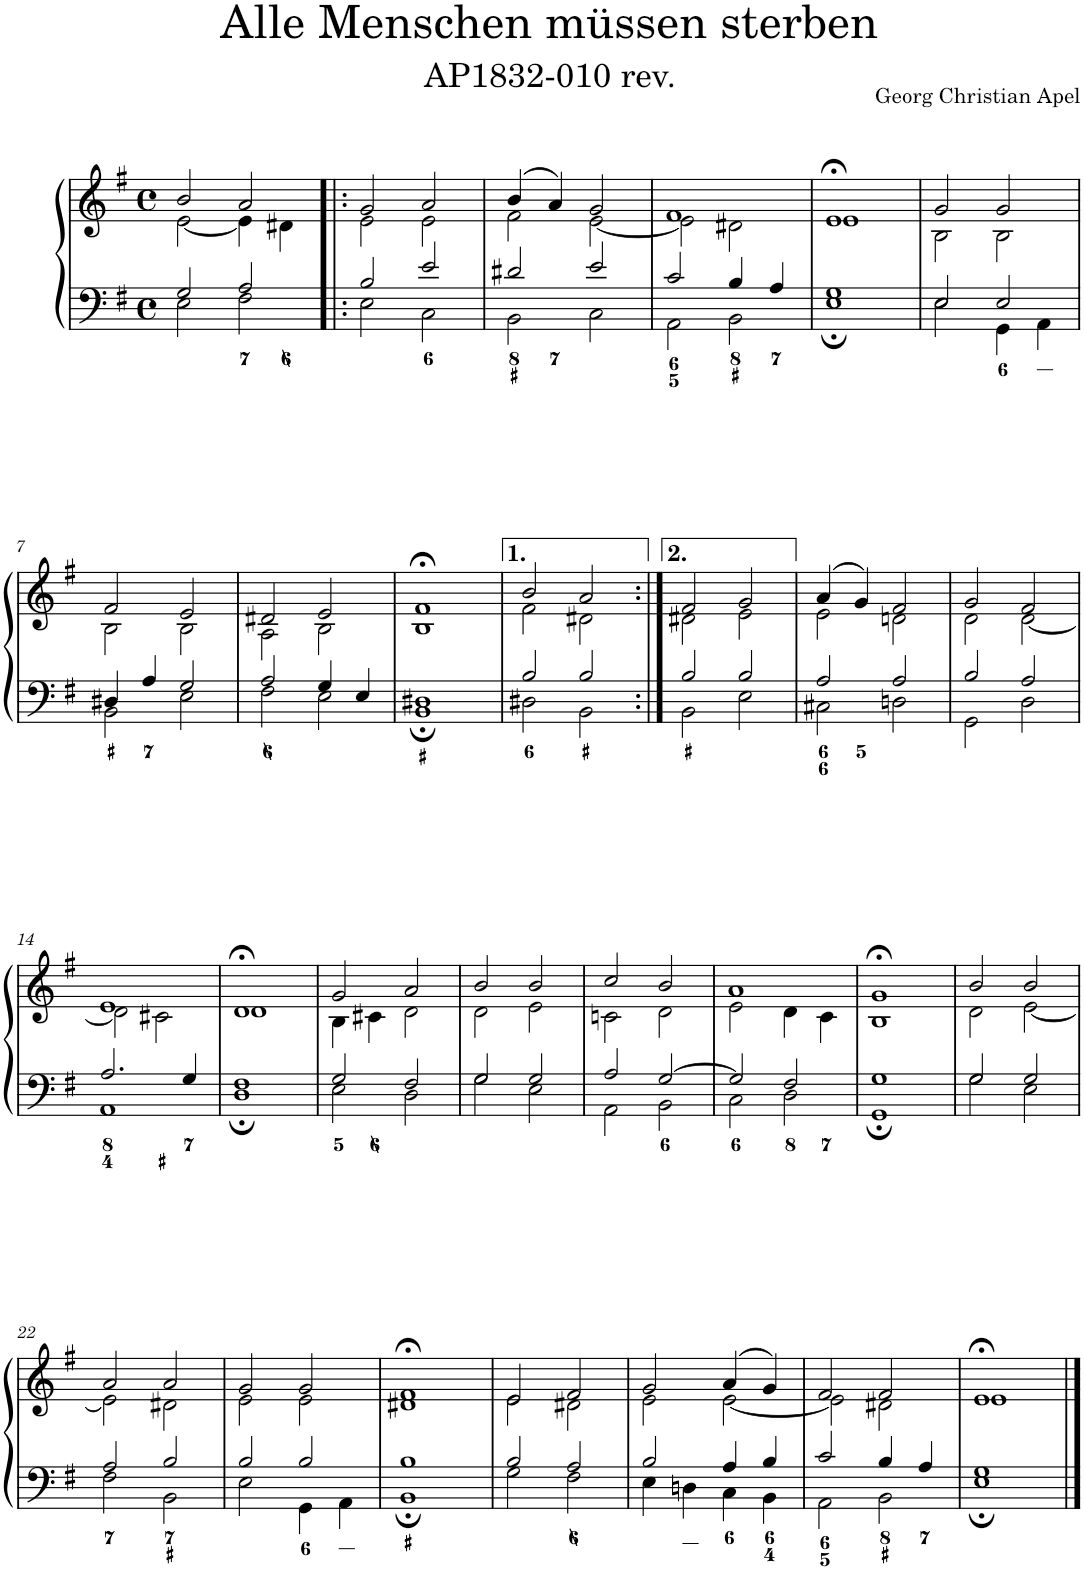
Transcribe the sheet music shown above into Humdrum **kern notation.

**kern	**kern
*part1	*part1
*staff2	*staff1
*I"Piano	*
*I'Pno.	*
*clefF4	*clefG2
*k[f#]	*k[f#]
*M4/4	*M4/4
*met(c)	*met(c)
=1	=1
*^	*^
2G/	2E\	2b/	[2e\
2A/	2F#\	2a/	4e\]
.	.	.	4d#X\
=2!|:	=2!|:	=2!|:	=2!|:
2B/	2E\	2g/	2e\
2e/	2C\	2a/	2e\
=3	=3	=3	=3
2d#X/	2BB\	(4b/	2f#\
.	.	4a/)	.
2e/	2C\	2g/	[2e\
=4	=4	=4	=4
2c/	2AA\	1f#	2e\]
4B/	2BB\	.	2d#X\
4A/	.	.	.
=5	=5	=5	=5
1G	1E;	1e;<	1e
=6	=6	=6	=6
2E/	2E\	2g/	2B\
2E/	4GG\	2g/	2B\
.	4AA\	.	.
!!LO:LB:g=z	!!
=7	=7	=7	=7
4D#X/	2BB\	2f#/	2B\
4A/	.	.	.
2G/	2E\	2e/	2B\
=8	=8	=8	=8
2A/	2F#\	2d#X/	2A\
4G/	2E\	2e/	2B\
4E/	.	.	.
=9	=9	=9	=9
1D#X	1BB;	1f#;<	1B
=10	=10	=10	=10
2B/	2D#X\	2b/	2f#\
2B/	2BB\	2a/	2d#X\
=11:|!	=11:|!	=11:|!	=11:|!
2B/	2BB\	2f#/	2d#X\
2B/	2E\	2g/	2e\
=12	=12	=12	=12
2A/	2C#X\	(4a/	2e\
.	.	4g/)	.
2A/	2Dn\	2f#/	2dn\
=13	=13	=13	=13
2B/	2GG\	2g/	2d\
2A/	2D\	2f#/	[2d\
!!LO:LB:g=z	!!
=14	=14	=14	=14
2.A/	1AA	1e	2d\]
.	.	.	2c#X\
4G/	.	.	.
=15	=15	=15	=15
1F#	1D;	1d;<	1d
=16	=16	=16	=16
2G/	2E\	2g/	4B\
.	.	.	4c#X\
2F#/	2D\	2a/	2d\
=17	=17	=17	=17
2G/	2G\	2b/	2d\
2G/	2E\	2b/	2e\
=18	=18	=18	=18
2A/	2AA\	2cc/	2cn\
[2G/	2BB\	2b/	2d\
=19	=19	=19	=19
2G/]	2C\	1a	2e\
2F#/	2D\	.	4d\
.	.	.	4c\
=20	=20	=20	=20
1G	1GG;	1g;<	1B
=21	=21	=21	=21
2G/	2G\	2b/	2d\
2G/	2E\	2b/	[2e\
!!LO:LB:g=z	!!
=22	=22	=22	=22
2A/	2F#\	2a/	2e\]
2B/	2BB\	2a/	2d#X\
=23	=23	=23	=23
2B/	2E\	2g/	2e\
2B/	4GG\	2g/	2e\
.	4AA\	.	.
=24	=24	=24	=24
1B	1BB;	1f#;<	1d#X
=25	=25	=25	=25
2B/	2G\	2e/	2e\
2A/	2F#\	2f#/	2d#X\
=26	=26	=26	=26
2B/	4E\	2g/	2e\
.	4Dn\	.	.
4A/	4C\	(4a/	[2e\
4B/	4BB\	4g/)	.
=27	=27	=27	=27
2c/	2AA\	2f#/	2e\]
4B/	2BB\	2f#/	2d#X\
4A/	.	.	.
=28	=28	=28	=28
1G	1E;	1e;<	1e
*v	*v	*	*
*	*v	*v
==	==
*-	*-
